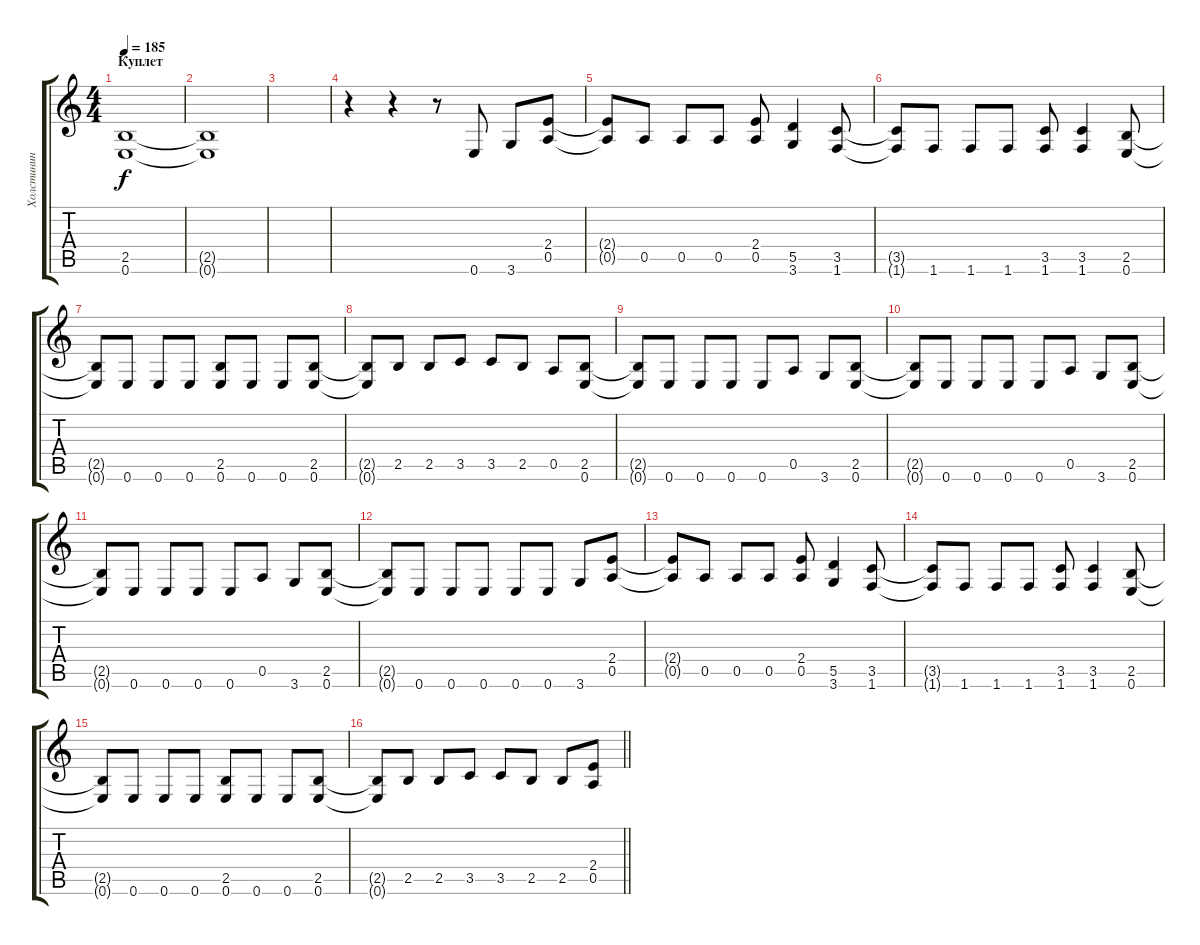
\track ("Холстинин" "Холстинин") {instrument overdrivenguitar}
\staff {score tabs}
\tuning (E4 B3 G3 D3 A2 E2) {hide}
\ts (4 4)
\section ("" "Куплет")
\tempo 185
\clef g2
\ks c
(2.5{t} 0.6{t}).1{dy f} |
(2.5{t} 0.6{t}).1 |
|
r.4 r.4 r.8 0.6.8 3.6.8 (2.4 0.5).8 |
(2.4{t} 0.5{t}).8 0.5.8 0.5.8 0.5.8 (2.4 0.5).8 (5.5 3.6).4 (3.5 1.6).8 |
(3.5{t} 1.6{t}).8 1.6.8 1.6.8 1.6.8 (3.5 1.6).8 (3.5 1.6).4 (2.5 0.6).8 |
(2.5{t} 0.6{t}).8 0.6.8 0.6.8 0.6.8 (2.5 0.6).8 0.6.8 0.6.8 (2.5 0.6).8 |
(2.5{t} 0.6{t}).8 2.5.8 2.5.8 3.5.8 3.5.8 2.5.8 0.5.8 (2.5 0.6).8 |
(2.5{t} 0.6{t}).8 0.6.8 0.6.8 0.6.8 0.6.8 0.5.8 3.6.8 (2.5 0.6).8 |
(2.5{t} 0.6{t}).8 0.6.8 0.6.8 0.6.8 0.6.8 0.5.8 3.6.8 (2.5 0.6).8 |
(2.5{t} 0.6{t}).8 0.6.8 0.6.8 0.6.8 0.6.8 0.5.8 3.6.8 (2.5 0.6).8 |
(2.5{t} 0.6{t}).8 0.6.8 0.6.8 0.6.8 0.6.8 0.6.8 3.6.8 (2.4 0.5).8 |
(2.4{t} 0.5{t}).8 0.5.8 0.5.8 0.5.8 (2.4 0.5).8 (5.5 3.6).4 (3.5 1.6).8 |
(3.5{t} 1.6{t}).8 1.6.8 1.6.8 1.6.8 (3.5 1.6).8 (3.5 1.6).4 (2.5 0.6).8 |
(2.5{t} 0.6{t}).8 0.6.8 0.6.8 0.6.8 (2.5 0.6).8 0.6.8 0.6.8 (2.5 0.6).8 |
\barLineRight lightlight
(2.5{t} 0.6{t}).8 2.5.8 2.5.8 3.5.8 3.5.8 2.5.8 2.5.8 (2.4 0.5).8
